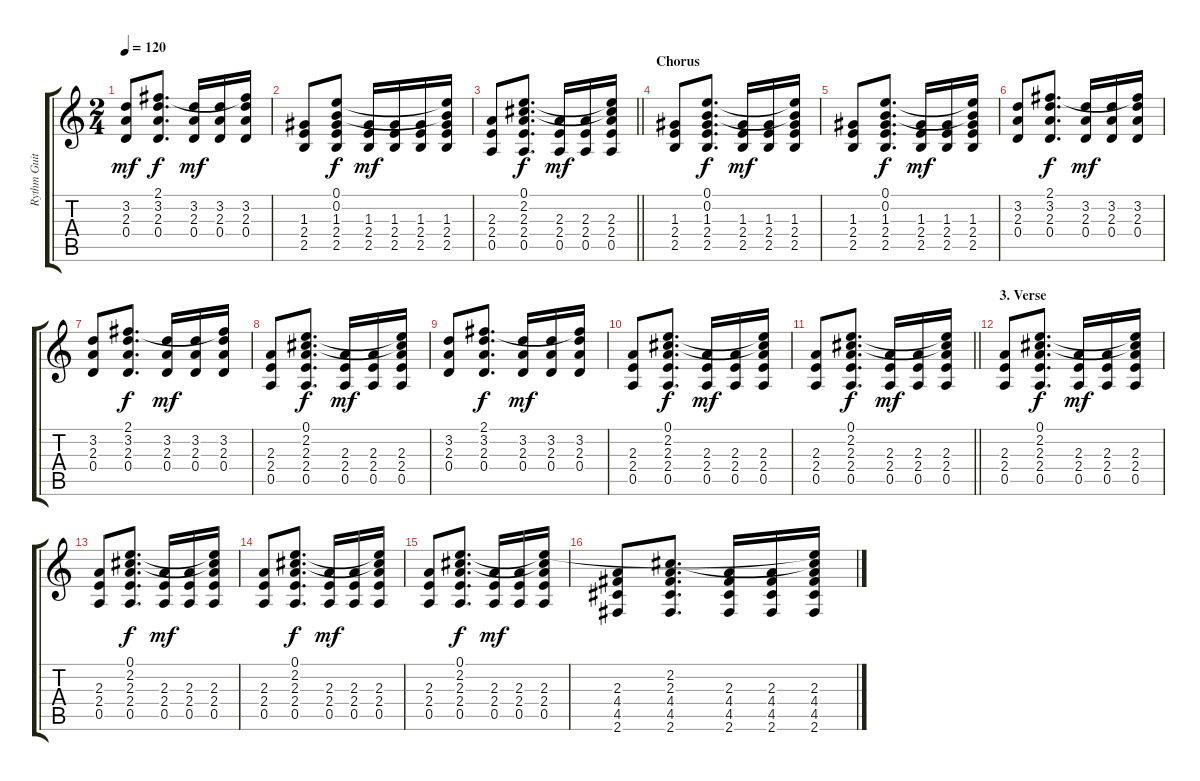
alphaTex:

\track ("Rythm Guitar" "Rythm Guit") {instrument acousticguitarsteel}
\staff {score tabs}
\tuning (E4 B3 G3 D3 A2 E2) {hide}
\ts (2 4)
\tempo 120
\clef g2
\ks c
(3.2 2.3 0.4).8{dy mf} (2.1 3.2 2.3 0.4).8{d dy f} (3.2 2.3 0.4).16{dy mf} (3.2 2.3 0.4).16 (2.1{t} 3.2 2.3 0.4).16 |
(1.3 2.4 2.5).8 (0.1 0.2 1.3 2.4 2.5).8{dy f} (1.3 2.4 2.5).16{dy mf} (1.3 2.4 2.5).16 (1.3 2.4 2.5).16 (0.1{t} 0.2{t} 1.3 2.4 2.5).16 |
\barLineRight lightlight
(2.3 2.4 0.5).8 (0.1 2.2 2.3 2.4 0.5).8{d dy f} (2.3 2.4 0.5).16{dy mf} (2.3 2.4 0.5).16 (0.1{t} 2.2{t} 2.3 2.4 0.5).16 |
\section ("" "Chorus")
(1.3 2.4 2.5).8 (0.1 0.2 1.3 2.4 2.5).8{d dy f} (1.3 2.4 2.5).16{dy mf} (1.3 2.4 2.5).16 (0.1{t} 0.2{t} 1.3 2.4 2.5).16 |
(1.3 2.4 2.5).8 (0.1 0.2 1.3 2.4 2.5).8{d dy f} (1.3 2.4 2.5).16{dy mf} (1.3 2.4 2.5).16 (0.1{t} 0.2{t} 1.3 2.4 2.5).16 |
(3.2 2.3 0.4).8 (2.1 3.2 2.3 0.4).8{d dy f} (3.2 2.3 0.4).16{dy mf} (3.2 2.3 0.4).16 (2.1{t} 3.2 2.3 0.4).16 |
(3.2 2.3 0.4).8 (2.1 3.2 2.3 0.4).8{d dy f} (3.2 2.3 0.4).16{dy mf} (3.2 2.3 0.4).16 (2.1{t} 3.2 2.3 0.4).16 |
(2.3 2.4 0.5).8 (0.1 2.2 2.3 2.4 0.5).8{d dy f} (2.3 2.4 0.5).16{dy mf} (2.3 2.4 0.5).16 (0.1{t} 2.2{t} 2.3 2.4 0.5).16 |
(3.2 2.3 0.4).8 (2.1 3.2 2.3 0.4).8{d dy f} (3.2 2.3 0.4).16{dy mf} (3.2 2.3 0.4).16 (2.1{t} 3.2 2.3 0.4).16 |
(2.3 2.4 0.5).8 (0.1 2.2 2.3 2.4 0.5).8{d dy f} (2.3 2.4 0.5).16{dy mf} (2.3 2.4 0.5).16 (0.1{t} 2.2{t} 2.3 2.4 0.5).16 |
\barLineRight lightlight
(2.3 2.4 0.5).8 (0.1 2.2 2.3 2.4 0.5).8{d dy f} (2.3 2.4 0.5).16{dy mf} (2.3 2.4 0.5).16 (0.1{t} 2.2{t} 2.3 2.4 0.5).16 |
\section ("" "3. Verse")
(2.3 2.4 0.5).8 (0.1 2.2 2.3 2.4 0.5).8{d dy f} (2.3 2.4 0.5).16{dy mf} (2.3 2.4 0.5).16 (0.1{t} 2.2{t} 2.3 2.4 0.5).16 |
(2.3 2.4 0.5).8 (0.1 2.2 2.3 2.4 0.5).8{d dy f} (2.3 2.4 0.5).16{dy mf} (2.3 2.4 0.5).16 (0.1{t} 2.2{t} 2.3 2.4 0.5).16 |
(2.3 2.4 0.5).8 (0.1 2.2 2.3 2.4 0.5).8{d dy f} (2.3 2.4 0.5).16{dy mf} (2.3 2.4 0.5).16 (0.1{t} 2.2{t} 2.3 2.4 0.5).16 |
(2.3 2.4 0.5).8 (0.1 2.2 2.3 2.4 0.5).8{d dy f} (2.3 2.4 0.5).16{dy mf} (2.3 2.4 0.5).16 (0.1{t} 2.2{t} 2.3 2.4 0.5).16 |
(2.3 4.4 4.5 2.6).8 (2.2 2.3 4.4 4.5 2.6).8{d} (2.3 4.4 4.5 2.6).16 (2.3 4.4 4.5 2.6).16 (0.1{t} 2.2{t} 2.3 4.4 4.5 2.6).16
